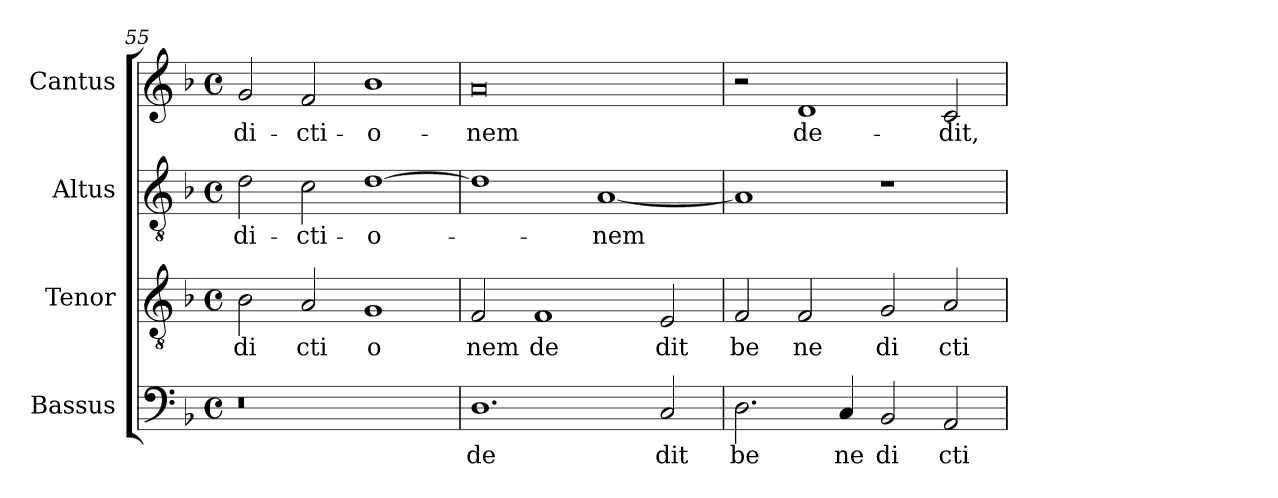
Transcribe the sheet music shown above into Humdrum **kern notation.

**kern	**text	**kern	**text	**kern	**text	**kern	**text
*part4	*part4	*part3	*part3	*part2	*part2	*part1	*part1
*staff4	*staff4	*staff3	*staff3	*staff2	*staff2	*staff1	*staff1
*I"Bassus	*	*I"Tenor	*	*I"Altus	*	*I"Cantus	*
*clefF4	*	*clefGv2	*	*clefGv2	*	*clefG2	*
*k[b-]	*	*k[b-]	*	*k[b-]	*	*k[b-]	*
*F:	*	*F:	*	*F:	*	*F:	*
*M4/4	*	*M4/4	*	*M4/4	*	*M4/4	*
*met(c)	*	*met(c)	*	*met(c)	*	*met(c)	*
=55	=55	=55	=55	=55	=55	=55	=55
!	!	!	!LO:LY:b:cj	!	!LO:LY:b:cj	!	!LO:LY:b:cj
0r	.	2B-\	di	2d\	-di-	2g/	-di-
!	!	!	!LO:LY:b:cj	!	!LO:LY:b:cj	!	!LO:LY:b:cj
.	.	2A/	cti	2c\	-cti-	2f/	-cti-
!	!	!	!LO:LY:b:cj	!	!LO:LY:b:rj	!	!LO:LY:b:cj
.	.	1G	o	[>1d	-o-	1b-	-o-
=56	=56	=56	=56	=56	=56	=56	=56
!	!LO:LY:b:cj	!	!LO:LY:b:cj	!	!	!	!LO:LY:b:cj
1.D	de	2F/	nem	1d]	.	0a	-nem
!	!	!	!LO:LY:b:cj	!	!	!	!
.	.	1F	de	.	.	.	.
!	!	!	!	!	!LO:LY:b	!	!
.	.	.	.	[<1A	-nem	.	.
!	!LO:LY:b:cj	!	!LO:LY:b:cj	!	!	!	!
2C/	dit	2E/	dit	.	.	.	.
=57	=57	=57	=57	=57	=57	=57	=57
!	!LO:LY:b:cj	!	!LO:LY:b:cj	!	!	!	!
2.D\	be	2F/	be	1A]	.	2r	.
!	!	!	!LO:LY:b:cj	!	!	!	!LO:LY:b:cj
.	.	2F/	ne	.	.	1d	de-
!	!LO:LY:b:cj	!	!	!	!	!	!
4C/	ne	.	.	.	.	.	.
!	!LO:LY:b:cj	!	!LO:LY:b:cj	!	!	!	!
2BB-/	di	2G/	di	1r	.	.	.
!	!LO:LY:b:cj	!	!LO:LY:b:cj	!	!	!	!LO:LY:b:cj
2AA/	cti	2A/	cti	.	.	2c/	-dit,
=	=	=	=	=	=	=	=
*-	*-	*-	*-	*-	*-	*-	*-
